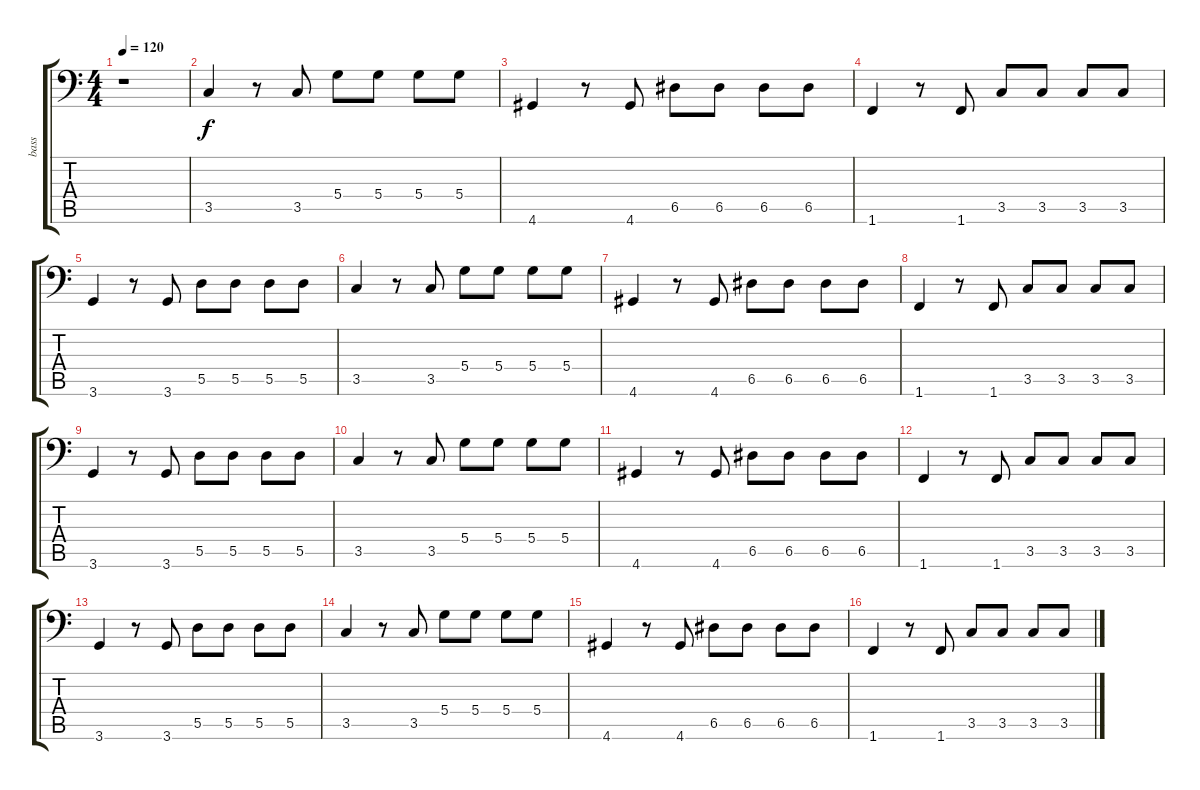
\track ("bass" "bass") {instrument synthbass2}
\staff {score tabs}
\tuning (E4 B3 G2 D2 A1 E1) {hide}
\ts (4 4)
\tempo 120
\clef f4
\ks c
r.1{dy f instrument synthbass2} |
3.5.4 r.8 3.5.8 5.4.8 5.4.8 5.4.8 5.4.8 |
4.6.4 r.8 4.6.8 6.5.8 6.5.8 6.5.8 6.5.8 |
1.6.4 r.8 1.6.8 3.5.8 3.5.8 3.5.8 3.5.8 |
3.6.4 r.8 3.6.8 5.5.8 5.5.8 5.5.8 5.5.8 |
3.5.4 r.8 3.5.8 5.4.8 5.4.8 5.4.8 5.4.8 |
4.6.4 r.8 4.6.8 6.5.8 6.5.8 6.5.8 6.5.8 |
1.6.4 r.8 1.6.8 3.5.8 3.5.8 3.5.8 3.5.8 |
3.6.4 r.8 3.6.8 5.5.8 5.5.8 5.5.8 5.5.8 |
3.5.4 r.8 3.5.8 5.4.8 5.4.8 5.4.8 5.4.8 |
4.6.4 r.8 4.6.8 6.5.8 6.5.8 6.5.8 6.5.8 |
1.6.4 r.8 1.6.8 3.5.8 3.5.8 3.5.8 3.5.8 |
3.6.4 r.8 3.6.8 5.5.8 5.5.8 5.5.8 5.5.8 |
3.5.4 r.8 3.5.8 5.4.8 5.4.8 5.4.8 5.4.8 |
4.6.4 r.8 4.6.8 6.5.8 6.5.8 6.5.8 6.5.8 |
1.6.4 r.8 1.6.8 3.5.8 3.5.8 3.5.8 3.5.8
